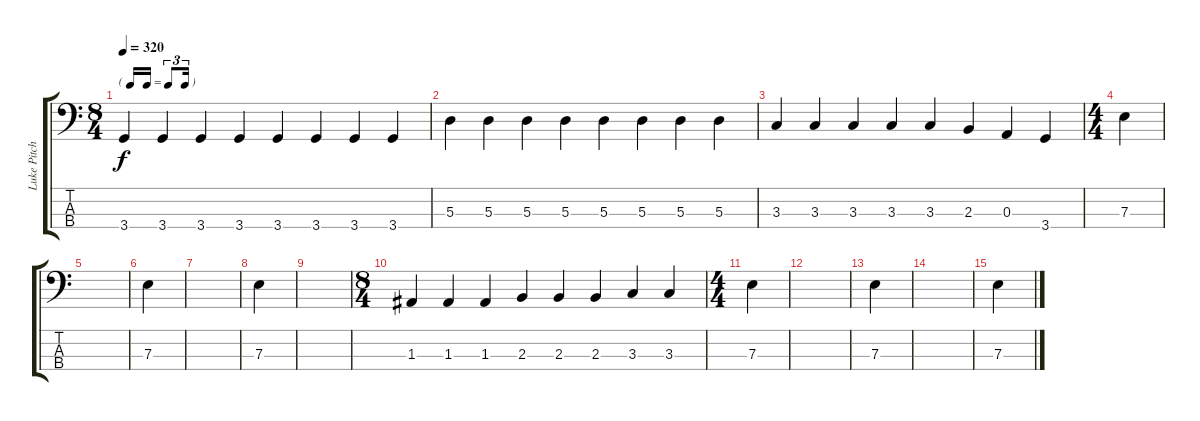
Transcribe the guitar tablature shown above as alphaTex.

\track ("Luke Pitchy (bass)" "Luke Pitch") {instrument electricbassfinger}
\staff {score tabs}
\tuning (G2 D2 A1 E1) {hide}
\ts (8 4)
\tf triplet16th
\tempo 320
\clef f4
\ks c
3.4.4{dy f} 3.4.4 3.4.4 3.4.4 3.4.4 3.4.4 3.4.4 3.4.4 |
5.3.4 5.3.4 5.3.4 5.3.4 5.3.4 5.3.4 5.3.4 5.3.4 |
3.3.4 3.3.4 3.3.4 3.3.4 3.3.4 2.3.4 0.3.4 3.4.4 |
\ts (4 4)
7.3.4 |
|
7.3.4 |
|
7.3.4 |
|
\ts (8 4)
1.3.4 1.3.4 1.3.4 2.3.4 2.3.4 2.3.4 3.3.4 3.3.4 |
\ts (4 4)
7.3.4 |
|
7.3.4 |
|
7.3.4
